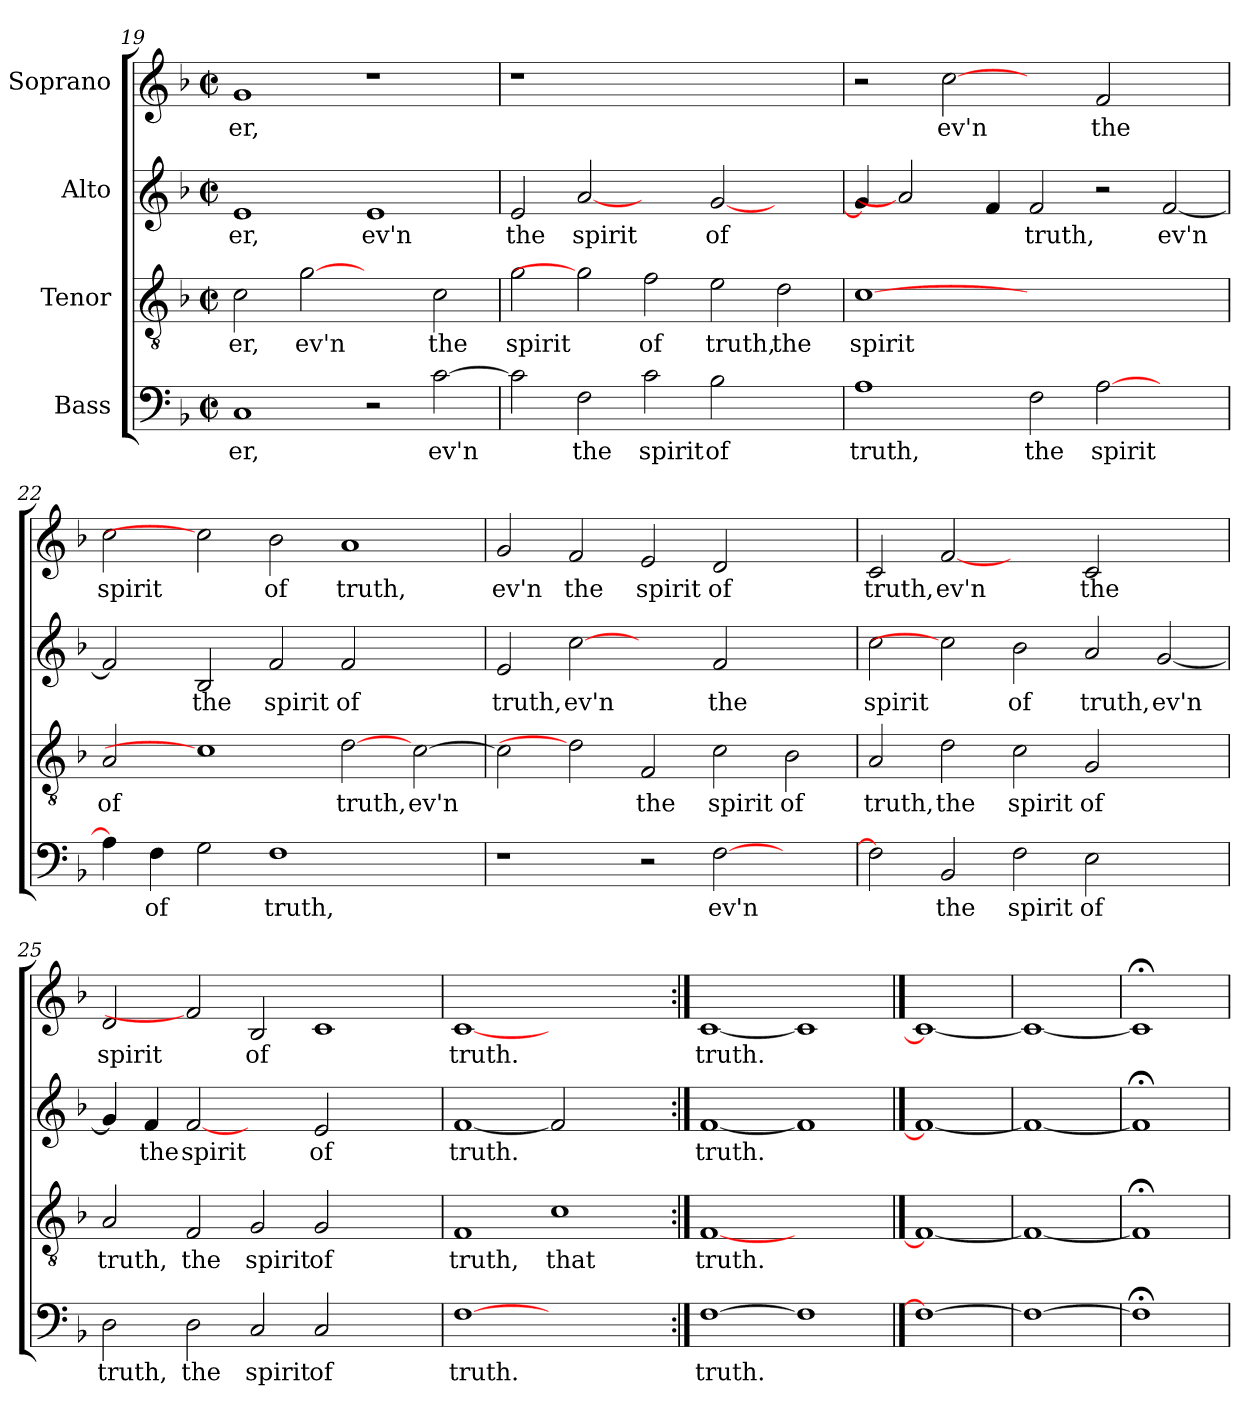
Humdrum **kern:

**kern	**text	**kern	**text	**kern	**text	**kern	**text
*part4	*part4	*part3	*part3	*part2	*part2	*part1	*part1
*staff4	*staff4	*staff3	*staff3	*staff2	*staff2	*staff1	*staff1
*I"Bass	*	*I"Tenor	*	*I"Alto	*	*I"Soprano	*
*clefF4	*	*clefGv2	*	*clefG2	*	*clefG2	*
*k[b-]	*	*k[b-]	*	*k[b-]	*	*k[b-]	*
*M2/2	*	*M2/2	*	*M2/2	*	*M2/2	*
*met(c|)	*	*met(c|)	*	*met(c|)	*	*met(c|)	*
=19	=19	=19	=19	=19	=19	=19	=19
!	!LO:LY:b	!	!LO:LY:b	!	!LO:LY:b	!	!LO:LY:b
1C	-er,	2c\	-er,	1e	-er,	1g	-er,
!	!	!	!LO:LY:b	!	!	!	!
.	.	[2g	ev'n	.	.	.	.
!	!	!	!	!	!LO:LY:b	!	!
2r	.	2ryy	.	1e	ev'n	1r	.
!	!LO:LY:b	!	!LO:LY:b	!	!	!	!
[2c\	ev'n	2c\	the	.	.	.	.
=20	=20	=20	=20	=20	=20	=20	=20
!	!	!	!LO:LY:b	!	!LO:LY:b	!	!
2c\]	.	2g\	spirit	2e/	the	1r	.
!	!LO:LY:b	!	!	!	!LO:LY:b	!	!
2F\	the	2g]	.	[2a	spirit	.	.
!	!LO:LY:b	!	!LO:LY:b	!	!	!	!
2c\	spirit	2f\	of	2ryy	.	1.ryy	.
!	!LO:LY:b	!	!LO:LY:b	!	!LO:LY:b	!	!
2B-\	of	2e\	truth,	[2g/	of	.	.
!	!	!	!LO:LY:b	!	!	!	!
2ryy	.	2d\	the	2ryy	.	.	.
=21	=21	=21	=21	=21	=21	=21	=21
!	!LO:LY:b	!	!LO:LY:b	!	!	!	!
1A	truth,	[1c	spirit	4g/]	.	2r	.
.	.	.	.	2a]	.	.	.
!	!	!	!	!	!	!	!LO:LY:b
.	.	.	.	.	.	[2cc	ev'n
.	.	.	.	4f/	.	.	.
!	!LO:LY:b	!	!	!	!LO:LY:b	!	!
2F\	the	1.ryy	.	2f/	truth,	2ryy	.
!	!LO:LY:b	!	!	!	!	!	!LO:LY:b
[2A\	spirit	.	.	2r	.	2f/	the
!	!	!	!	!	!LO:LY:b	!	!
2ryy	.	.	.	[2f/	ev'n	2ryy	.
=22	=22	=22	=22	=22	=22	=22	=22
!	!	!	!LO:LY:b	!	!	!	!LO:LY:b
4A\]	.	2A/	of	2f/]	.	2cc\	spirit
!	!LO:LY:b	!	!	!	!	!	!
4F\	of	.	.	.	.	.	.
!	!	!	!	!	!LO:LY:b	!	!
2G\	.	1c]	.	2B-/	the	2cc]	.
!	!LO:LY:b	!	!	!	!LO:LY:b	!	!LO:LY:b
1F	truth,	.	.	2f/	spirit	2b-\	of
!	!	!	!LO:LY:b	!	!LO:LY:b	!	!LO:LY:b
.	.	[2d	truth,	2f/	of	1a	truth,
!	!	!	!LO:LY:b	!	!	!	!
2ryy	.	[2c\	ev'n	2ryy	.	.	.
=23	=23	=23	=23	=23	=23	=23	=23
!	!	!	!	!	!LO:LY:b	!	!LO:LY:b
1r	.	2c\]	.	2e/	truth,	2g/	ev'n
!	!	!	!	!	!LO:LY:b	!	!LO:LY:b
.	.	2d]	.	[2cc	ev'n	2f/	the
!	!	!	!LO:LY:b	!	!	!	!LO:LY:b
2r	.	2F/	the	2ryy	.	2e/	spirit
!	!LO:LY:b	!	!LO:LY:b	!	!LO:LY:b	!	!LO:LY:b
[2F\	ev'n	2c\	spirit	2f/	the	2d/	of
!	!	!	!LO:LY:b	!	!	!	!
2ryy	.	2B-\	of	2ryy	.	2ryy	.
!!LO:LB:g=z
=24	=24	=24	=24	=24	=24	=24	=24
!	!	!	!LO:LY:b	!	!LO:LY:b	!	!LO:LY:b
2F\]	.	2A/	truth,	2cc\	spirit	2c/	truth,
!	!LO:LY:b	!	!LO:LY:b	!	!	!	!LO:LY:b
2BB-/	the	2d\	the	2cc]	.	[2f	ev'n
!	!LO:LY:b	!	!LO:LY:b	!	!LO:LY:b	!	!
2F\	spirit	2c\	spirit	2b-\	of	2ryy	.
!	!LO:LY:b	!	!LO:LY:b	!	!LO:LY:b	!	!LO:LY:b
2E\	of	2G/	of	2a/	truth,	2c/	the
!	!	!	!	!	!LO:LY:b	!	!
2ryy	.	2ryy	.	[2g/	ev'n	2ryy	.
=25	=25	=25	=25	=25	=25	=25	=25
!	!LO:LY:b	!	!LO:LY:b	!	!	!	!LO:LY:b
2D\	truth,	2A/	truth,	4g/]	.	2d/	spirit
!	!	!	!	!	!LO:LY:b	!	!
.	.	.	.	4f/	the	.	.
!	!LO:LY:b	!	!LO:LY:b	!	!LO:LY:b	!	!
2D\	the	2F/	the	[2f	spirit	2f]	.
!	!LO:LY:b	!	!LO:LY:b	!	!	!	!LO:LY:b
2C/	spirit	2G/	spirit	2ryy	.	2B-/	of
!	!LO:LY:b	!	!LO:LY:b	!	!LO:LY:b	!	!
2C/	of	2G/	of	2e/	of	1c	.
2ryy	.	2ryy	.	2ryy	.	.	.
=26	=26	=26	=26	=26	=26	=26	=26
!	!LO:LY:b	!	!LO:LY:b	!	!LO:LY:b	!	!LO:LY:b
[1F	truth.	1F	truth,	[1f	truth.	[1c	truth.
!	!	!	!LO:LY:b	!	!	!	!
1ryy	.	1c	that	2f]	.	1ryy	.
.	.	.	.	2ryy	.	.	.
=27:|!	=27:|!	=27:|!	=27:|!	=27:|!	=27:|!	=27:|!	=27:|!
!	!LO:LY:b	!	!LO:LY:b	!	!LO:LY:b	!	!LO:LY:b
[1F\	truth.	[1F/	truth.	[1f/	truth.	[1c/	truth.
1F]	.	1ryy	.	1f]	.	1c]	.
==28	==28	==28	==28	==28	==28	==28	==28
1F\_	.	1F/_	.	1f/_	.	1c/_	.
=29	=29	=29	=29	=29	=29	=29	=29
1F\_	.	1F/_	.	1f/_	.	1c/_	.
=30	=30	=30	=30	=30	=30	=30	=30
1F;<\]	.	1F;</]	.	1f;</]	.	1c;</]	.
=	=	=	=	=	=	=	=
*-	*-	*-	*-	*-	*-	*-	*-
